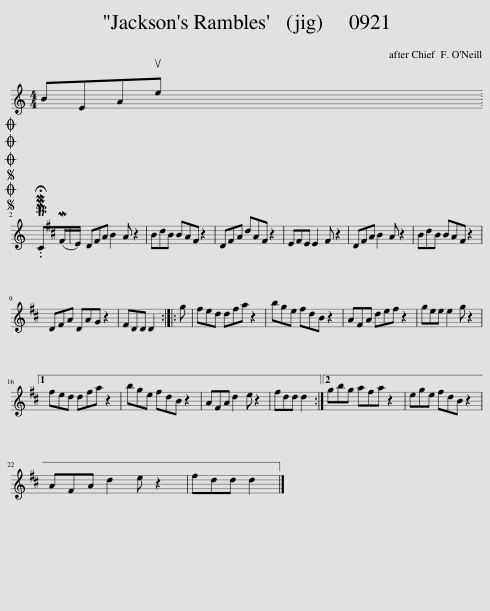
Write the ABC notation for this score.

X:1
L:1/8
M:4/4
I:linebreak $
K:C
V:1 treble
V:1
 BEAue x2002 |$SOSOOO .!fermata!PMTC(M^F/E/) | D^FA B2 A z2 | BdB BA^F z2 | D^FA dAF z2 | %5
 E^FE E2 F z2 | D^FA B2 A z2 | BdB BA^F z2 |$ D^FA DAG z2 | ^FDD D2 :: %10
 g | ^fed dfa z2 | bge ^fdB z2 | A^FA de^f z2 | gee e2 g z2 |1$ %15
 ^fed dfa z2 | bge ^fdB z2 | A^FA d2 e z2 | ^fdd d2 :|2 gbg a^fa z2 | %20
 ege ^fdB z2 |$ A^FA d2 e z2 | ^fdd d2 |] %23
